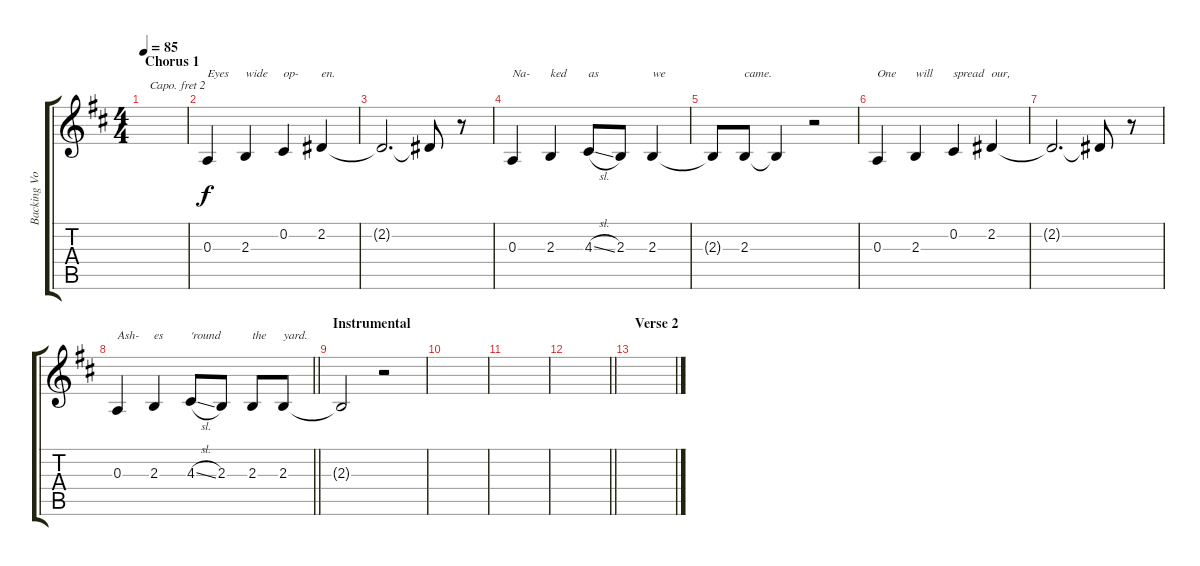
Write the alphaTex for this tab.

\track ("Backing Vocals - Sarah Beam" "Backing Vo") {instrument altosax}
\staff {score tabs}
\capo 2
\tuning (E4 B3 G3 D3 A2 E2) {hide}
\ts (4 4)
\section ("" "Chorus 1")
\tempo 85
\clef g2
\ks d
|
0.3.4{txt "Eyes"} 2.3.4{txt "wide"} 0.2.4{txt "op-"} 2.2.4{txt "en."} |
2.2{t}.2{d} 2.2{t}.8 r.8 |
0.3.4{txt "Na-"} 2.3.4{txt "ked"} 4.3{sl}.8{txt "as"} 2.3.8 2.3.4{txt "we"} |
2.3{t}.8 2.3.8{txt "came."} 2.3{t}.4 r.2 |
0.3.4{txt "One"} 2.3.4{txt "will"} 0.2.4{txt "spread"} 2.2.4{txt "our,"} |
2.2{t}.2{d} 2.2{t}.8 r.8 |
\barLineRight lightlight
0.3.4{txt "Ash-"} 2.3.4{txt "es"} 4.3{sl}.8{txt "'round"} 2.3.8 2.3.8{txt "the"} 2.3.8{txt "yard."} |
\section ("" "Instrumental")
2.3{t}.2 r.2 |
|
|
\barLineRight lightlight
|
\section ("" "Verse 2")
